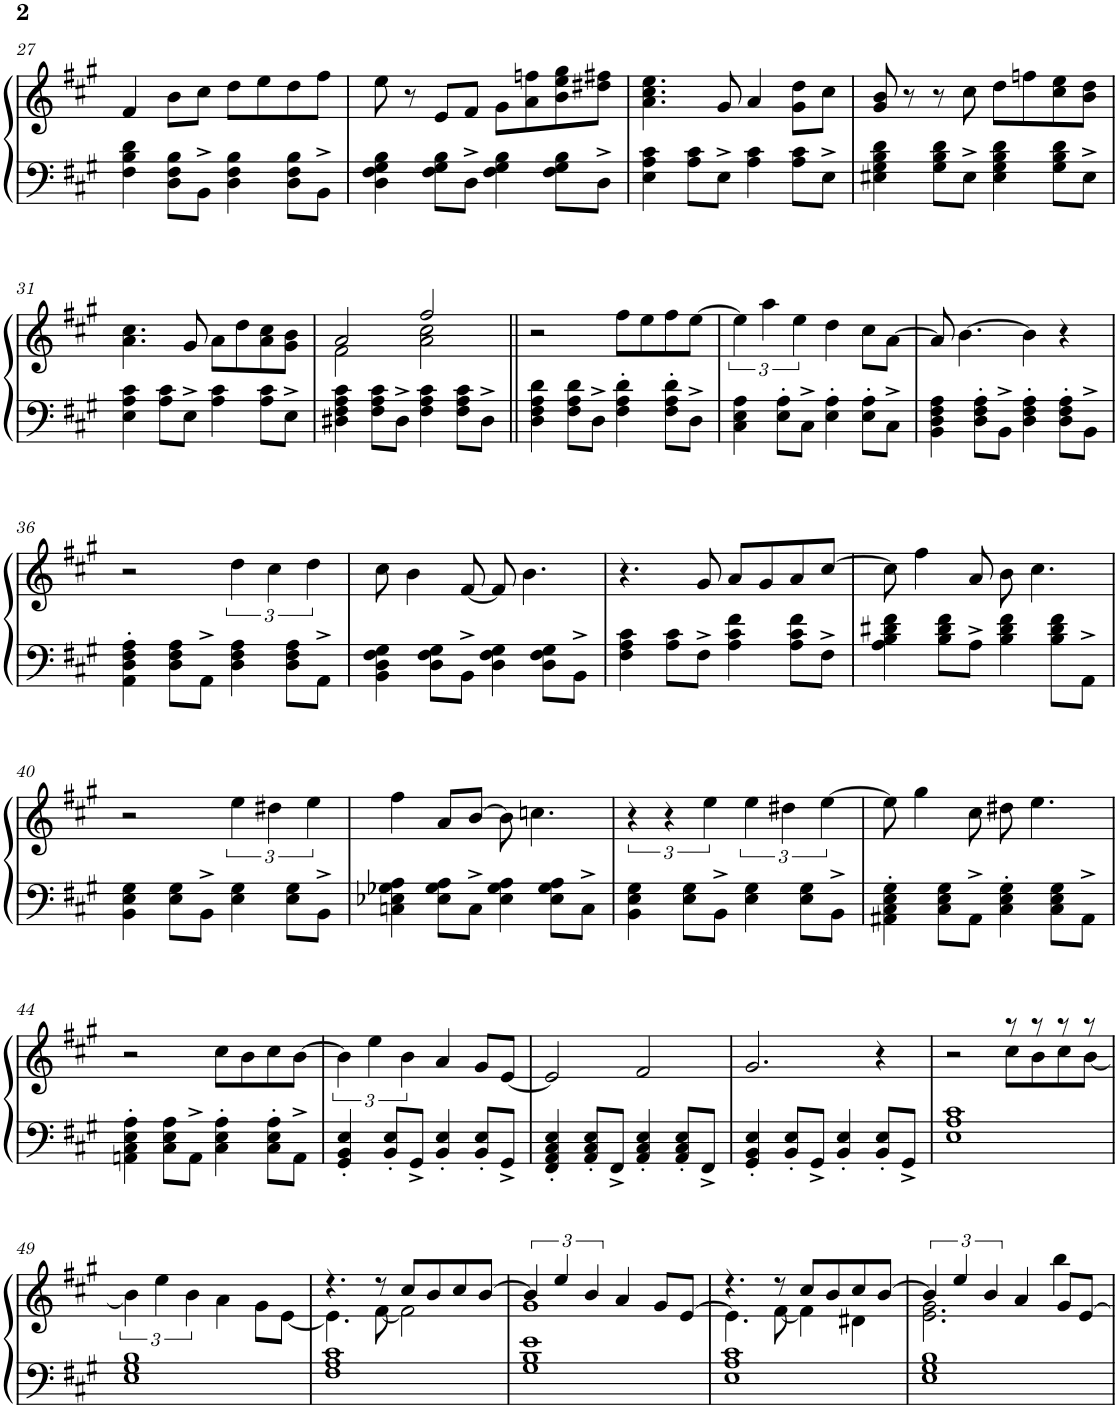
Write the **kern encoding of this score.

**kern	**kern
*part1	*part1
*staff2	*staff1
*I"Piano	*
*I'Pno.	*
!!LO:PB:g=z
*clefF4	*clefG2
*k[f#c#g#]	*k[f#c#g#]
*M4/4	*M4/4
=27	=27
4F#\ 4B\ 4d\	4f#/
8D\ 8F#\ 8B\L	8b\L
8BB^\J	8cc#\J
4D\ 4F#\ 4B\	8dd\L
.	8ee\
8D\ 8F#\ 8B\L	8dd\
8BB^\J	8ff#\J
=28	=28
4D\ 4F#\ 4G#\ 4B\	8ee\
.	8r
8F#\ 8G#\ 8B\L	8e/L
8D^\J	8f#/J
4F#\ 4G#\ 4B\	8g#\L
.	8a\ 8ffn\
8F#\ 8G#\ 8B\L	8b\ 8ee\ 8gg#\
8D^\J	8dd#X\ 8ff#X\J
=29	=29
4E\ 4A\ 4c#\	4.a\ 4.cc#\ 4.ee\
8A\ 8c#\L	.
8E^\J	8g#/
4A\ 4c#\	4a/
8A\ 8c#\L	8g#\ 8dd\L
8E^\J	8cc#\J
=30	=30
4E#X\ 4G#\ 4B\ 4d\	8g#/ 8b/
.	8r
8G#\ 8B\ 8d\L	8r
8E#^\J	8cc#\
4E#\ 4G#\ 4B\ 4d\	8dd\L
.	8ffn\
8G#\ 8B\ 8d\L	8cc#\ 8ee\
8E#^\J	8b\ 8dd\J
!!LO:LB:g=z
=31	=31
4E\ 4A\ 4c#\	4.a\ 4.cc#\
8A\ 8c#\L	.
8E^\J	8g#/
4A\ 4c#\	8a\L
.	8dd\
8A\ 8c#\L	8a\ 8cc#\
8E^\J	8g#\ 8b\J
=32	=32
*	*^
4D#X\ 4F#\ 4A\ 4c#\	2a/	2f#\
8F#\ 8A\ 8c#\L	.	.
8D#^\J	.	.
4F#\ 4A\ 4c#\	2ff#/	2a\ 2cc#\
8F#\ 8A\ 8c#\L	.	.
8D#^\J	.	.
*	*v	*v
=33||	=33||
4D\ 4F#\ 4A\ 4d\	2r
8F#\ 8A\ 8d\L	.
8D^\J	.
4F#\' 4A\' 4d\'	8ff#\L
.	8ee\
8F#\' 8A\' 8d\'L	8ff#\
8D^\J	[8ee\J
=34	=34
4C#\ 4E\ 4A\	6ee\]
.	6aa\
8E\' 8A\'L	.
.	6ee\
8C#^\J	.
4E\' 4A\'	4dd\
8E\' 8A\'L	8cc#\L
8C#^\J	[8a\J
=35	=35
4BB\ 4D\ 4F#\ 4A\	8a/]
.	[4.b\
8D\' 8F#\' 8A\'L	.
8BB^\J	.
4D\' 4F#\' 4A\'	4b\]
8D\' 8F#\' 8A\'L	4r
8BB^\J	.
!!LO:LB:g=z
=36	=36
4AA\' 4D\' 4F#\' 4A\'	2r
8D\ 8F#\ 8A\L	.
8AA^\J	.
4D\ 4F#\ 4A\	6dd\
.	6cc#\
8D\ 8F#\ 8A\L	.
.	6dd\
8AA^\J	.
=37	=37
4BB\ 4D\ 4F#\ 4G#\	8cc#\
.	4b\
8D\ 8F#\ 8G#\L	.
8BB^\J	[8f#/
4D\ 4F#\ 4G#\	8f#/]
.	4.b\
8D\ 8F#\ 8G#\L	.
8BB^\J	.
=38	=38
4F#\ 4A\ 4c#\	4.r
8A\ 8c#\L	.
8F#^\J	8g#/
4A\ 4c#\ 4f#\	8a/L
.	8g#/
8A\ 8c#\ 8f#\L	8a/
8F#^\J	[8cc#/J
=39	=39
4A\ 4B\ 4d#X\ 4f#\	8cc#\]
.	4ff#\
8B\ 8d#\ 8f#\L	.
8A^\J	8a/
4B\ 4d#\ 4f#\	8b\
.	4.cc#\
8B\ 8d#\ 8f#\L	.
8AA^\J	.
!!LO:LB:g=z
=40	=40
4BB\ 4E\ 4G#\	2r
8E\ 8G#\L	.
8BB^\J	.
4E\ 4G#\	6ee\
.	6dd#X\
8E\ 8G#\L	.
.	6ee\
8BB^\J	.
=41	=41
4Cn\ 4E-X\ 4G-X\ 4A\	4ff#\
8E-\ 8G-\ 8A\L	8a/L
8C^\J	[8b/J
4E-\ 4G-\ 4A\	8b\]
.	4.ccn\
8E-\ 8G-\ 8A\L	.
8C^\J	.
=42	=42
4BB\ 4E\ 4G#\	6r
.	6r
8E\ 8G#\L	.
.	6ee\
8BB^\J	.
4E\ 4G#\	6ee\
.	6dd#X\
8E\ 8G#\L	.
.	[6ee\
8BB^\J	.
=43	=43
4AA#X\' 4C#\' 4E\' 4G#\'	8ee\]
.	4gg#\
8C#\ 8E\ 8G#\L	.
8AA#^\J	8cc#\
4C#\' 4E\' 4G#\'	8dd#X\
.	4.ee\
8C#\ 8E\ 8G#\L	.
8AA#^\J	.
!!LO:LB:g=z
=44	=44
4AAn\' 4C#\' 4E\' 4A\'	2r
8C#\ 8E\ 8A\L	.
8AA^\J	.
4C#\' 4E\' 4A\'	8cc#\L
.	8b\
8C#\' 8E\' 8A\'L	8cc#\
8AA^\J	[8b\J
=45	=45
4GG#/' 4BB/' 4E/'	6b\]
.	6ee\
8BB/' 8E/'L	.
.	6b\
8GG#^/J	.
4BB/' 4E/'	4a/
8BB/' 8E/'L	8g#/L
8GG#^/J	[8e/J
=46	=46
4FF#/' 4AA/' 4C#/' 4E/'	2e/]
8AA/' 8C#/' 8E/'L	.
8FF#^/J	.
4AA/' 4C#/' 4E/'	2f#/
8AA/' 8C#/' 8E/'L	.
8FF#^/J	.
=47	=47
4GG#/' 4BB/' 4E/'	2.g#/
8BB/' 8E/'L	.
8GG#^/J	.
4BB/' 4E/'	.
8BB/' 8E/'L	4r
8GG#^/J	.
=48	=48
*	*^
1E 1A 1c#	2r	2ryy
.	8r	8cc#\L
.	8r	8b\
.	8r	8cc#\
.	8r	[8b\J
!!LO:LB:g=z	!!
=49	=49	=49
1E 1G# 1B	6b\]	2ryy
.	6ee\	.
.	6b\	.
.	4ryy	4a\
.	8ryy	8g#\L
.	8ryy	[8e\J
=50	=50	=50
1F# 1A 1c#	4.r	4.e\]
.	8r	[8f#\
.	8cc#/L	2f#\]
.	8b/	.
.	8cc#/	.
.	[8b/J	.
=51	=51	=51
1G# 1B 1e	6b/]	1g#
.	6ee/	.
.	6b/	.
.	4a/	.
.	8g#/L	.
.	[8e/J	.
=52	=52	=52
1E 1A 1c#	4.r	4.e\]
.	8r	[8f#\
.	8cc#/L	4f#\]
.	8b/	.
.	8cc#/	4d#X\
.	[8b/J	.
=53	=53	=53
1E 1G# 1B	6b/]	2.e\ 2.g#\
.	6ee/	.
.	6b/	.
.	4a/	.
.	8g#/L	4bb\
.	[8e/J	.
*	*v	*v
=	=
*-	*-
